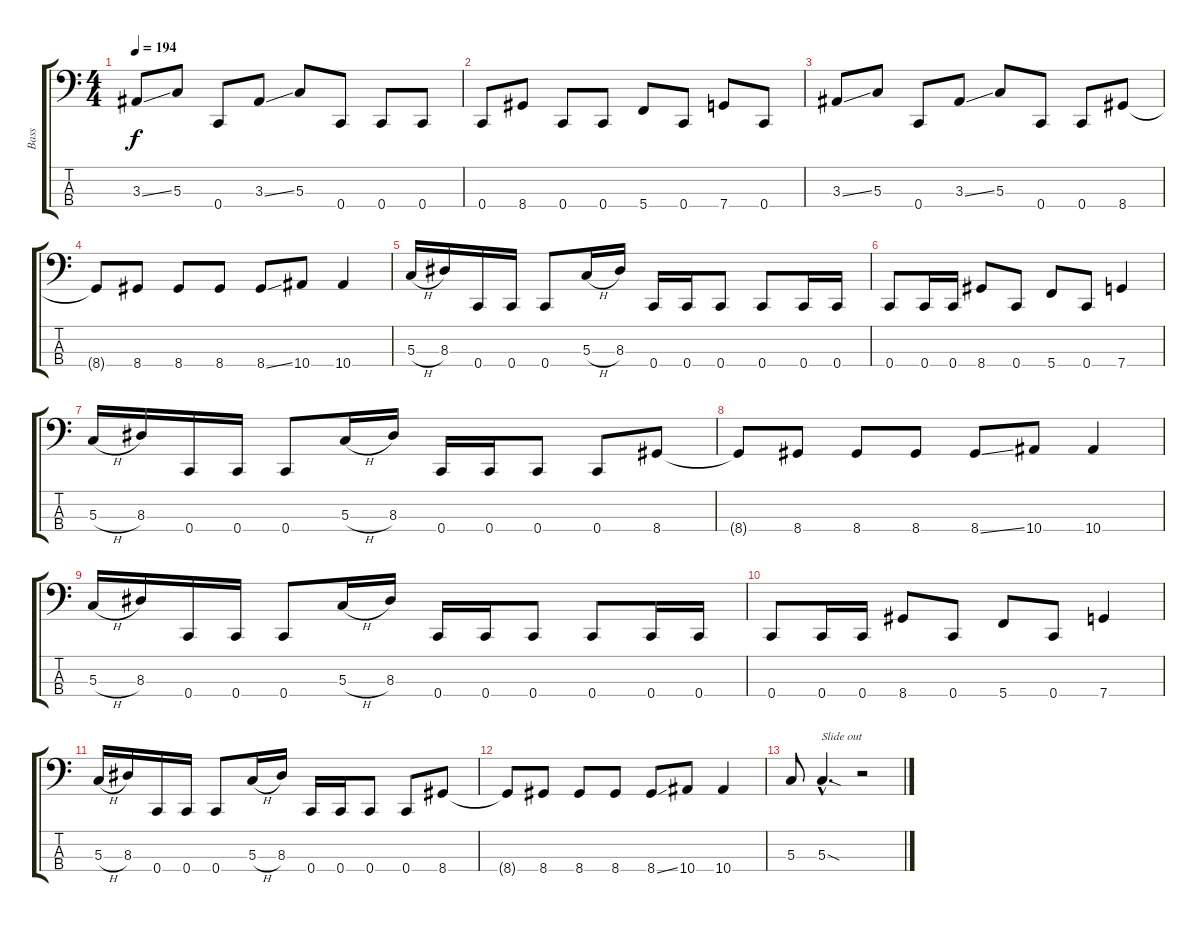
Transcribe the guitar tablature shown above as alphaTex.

\track ("Bass" "Bass") {instrument electricbasspick}
\staff {score tabs}
\tuning (F2 C2 G1 C1) {hide}
\ts (4 4)
\tempo 194
\clef f4
\ks c
3.3{ss}.8{dy f} 5.3.8 0.4.8 3.3{ss}.8 5.3.8 0.4.8 0.4.8 0.4.8 |
0.4.8 8.4.8 0.4.8 0.4.8 5.4.8 0.4.8 7.4.8 0.4.8 |
3.3{ss}.8 5.3.8 0.4.8 3.3{ss}.8 5.3.8 0.4.8 0.4.8 8.4.8 |
8.4{t}.8 8.4.8 8.4.8 8.4.8 8.4{ss}.8 10.4.8 10.4.4 |
5.3{h}.16 8.3.16 0.4.16 0.4.16 0.4.8 5.3{h}.16 8.3.16 0.4.16 0.4.16 0.4.8 0.4.8 0.4.16 0.4.16 |
0.4.8 0.4.16 0.4.16 8.4.8 0.4.8 5.4.8 0.4.8 7.4.4 |
5.3{h}.16 8.3.16 0.4.16 0.4.16 0.4.8 5.3{h}.16 8.3.16 0.4.16 0.4.16 0.4.8 0.4.8 8.4.8 |
8.4{t}.8 8.4.8 8.4.8 8.4.8 8.4{ss}.8 10.4.8 10.4.4 |
5.3{h}.16 8.3.16 0.4.16 0.4.16 0.4.8 5.3{h}.16 8.3.16 0.4.16 0.4.16 0.4.8 0.4.8 0.4.16 0.4.16 |
0.4.8 0.4.16 0.4.16 8.4.8 0.4.8 5.4.8 0.4.8 7.4.4 |
5.3{h}.16 8.3.16 0.4.16 0.4.16 0.4.8 5.3{h}.16 8.3.16 0.4.16 0.4.16 0.4.8 0.4.8 8.4.8 |
8.4{t}.8 8.4.8 8.4.8 8.4.8 8.4{ss}.8 10.4.8 10.4.4 |
5.3.8 5.3{sod hac}.4{d txt "Slide out"} r.2
